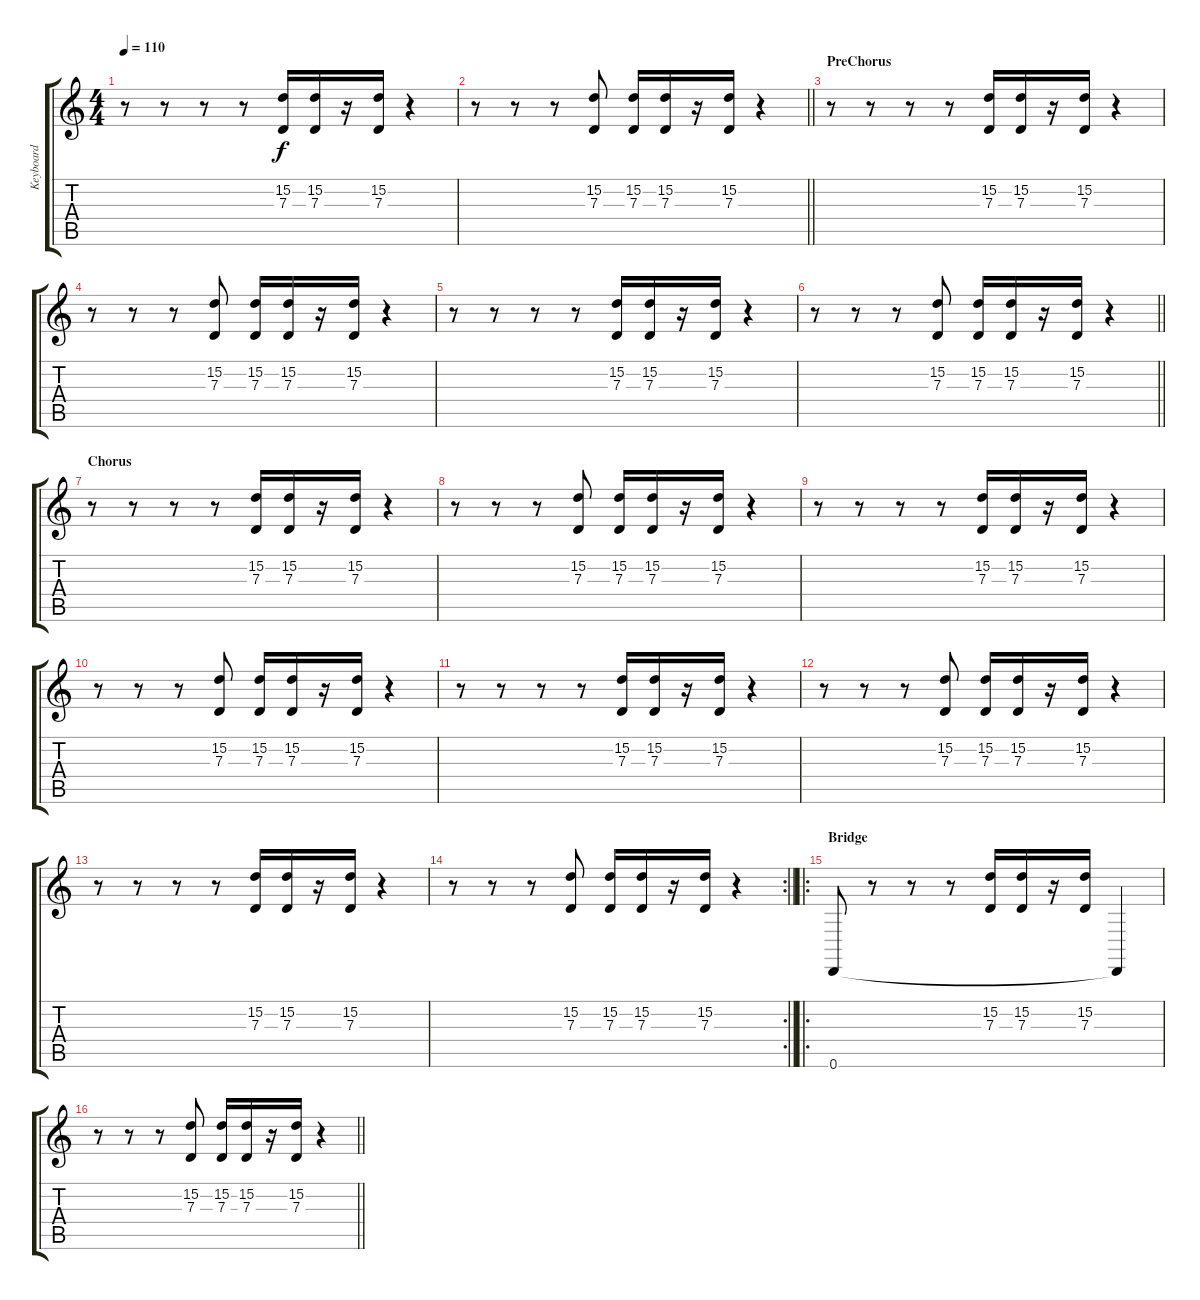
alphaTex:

\track ("Keyboard" "Keyboard") {instrument electricpiano2}
\staff {score tabs}
\tuning (E4 B3 G3 D3 A2 D2) {hide}
\ts (4 4)
\tempo 110
\clef g2
\ks c
r.8{dy f} r.8 r.8 r.8 (15.2 7.3).16 (15.2 7.3).16 r.16 (15.2 7.3).16 r.4 |
\barLineRight lightlight
r.8 r.8 r.8 (15.2 7.3).8 (15.2 7.3).16 (15.2 7.3).16 r.16 (15.2 7.3).16 r.4 |
\section ("" "PreChorus")
r.8 r.8 r.8 r.8 (15.2 7.3).16 (15.2 7.3).16 r.16 (15.2 7.3).16 r.4 |
r.8 r.8 r.8 (15.2 7.3).8 (15.2 7.3).16 (15.2 7.3).16 r.16 (15.2 7.3).16 r.4 |
r.8 r.8 r.8 r.8 (15.2 7.3).16 (15.2 7.3).16 r.16 (15.2 7.3).16 r.4 |
\barLineRight lightlight
r.8 r.8 r.8 (15.2 7.3).8 (15.2 7.3).16 (15.2 7.3).16 r.16 (15.2 7.3).16 r.4 |
\section ("" "Chorus")
r.8 r.8 r.8 r.8 (15.2 7.3).16 (15.2 7.3).16 r.16 (15.2 7.3).16 r.4 |
r.8 r.8 r.8 (15.2 7.3).8 (15.2 7.3).16 (15.2 7.3).16 r.16 (15.2 7.3).16 r.4 |
r.8 r.8 r.8 r.8 (15.2 7.3).16 (15.2 7.3).16 r.16 (15.2 7.3).16 r.4 |
r.8 r.8 r.8 (15.2 7.3).8 (15.2 7.3).16 (15.2 7.3).16 r.16 (15.2 7.3).16 r.4 |
r.8 r.8 r.8 r.8 (15.2 7.3).16 (15.2 7.3).16 r.16 (15.2 7.3).16 r.4 |
r.8 r.8 r.8 (15.2 7.3).8 (15.2 7.3).16 (15.2 7.3).16 r.16 (15.2 7.3).16 r.4 |
r.8 r.8 r.8 r.8 (15.2 7.3).16 (15.2 7.3).16 r.16 (15.2 7.3).16 r.4 |
\rc 2
\barLineRight lightlight
r.8 r.8 r.8 (15.2 7.3).8 (15.2 7.3).16 (15.2 7.3).16 r.16 (15.2 7.3).16 r.4 |
\ro
\section ("" "Bridge")
0.6.8 r.8 r.8 r.8 (15.2 7.3).16 (15.2 7.3).16 r.16 (15.2 7.3).16 0.6{t}.4 |
\barLineRight lightlight
r.8 r.8 r.8 (15.2 7.3).8 (15.2 7.3).16 (15.2 7.3).16 r.16 (15.2 7.3).16 r.4
